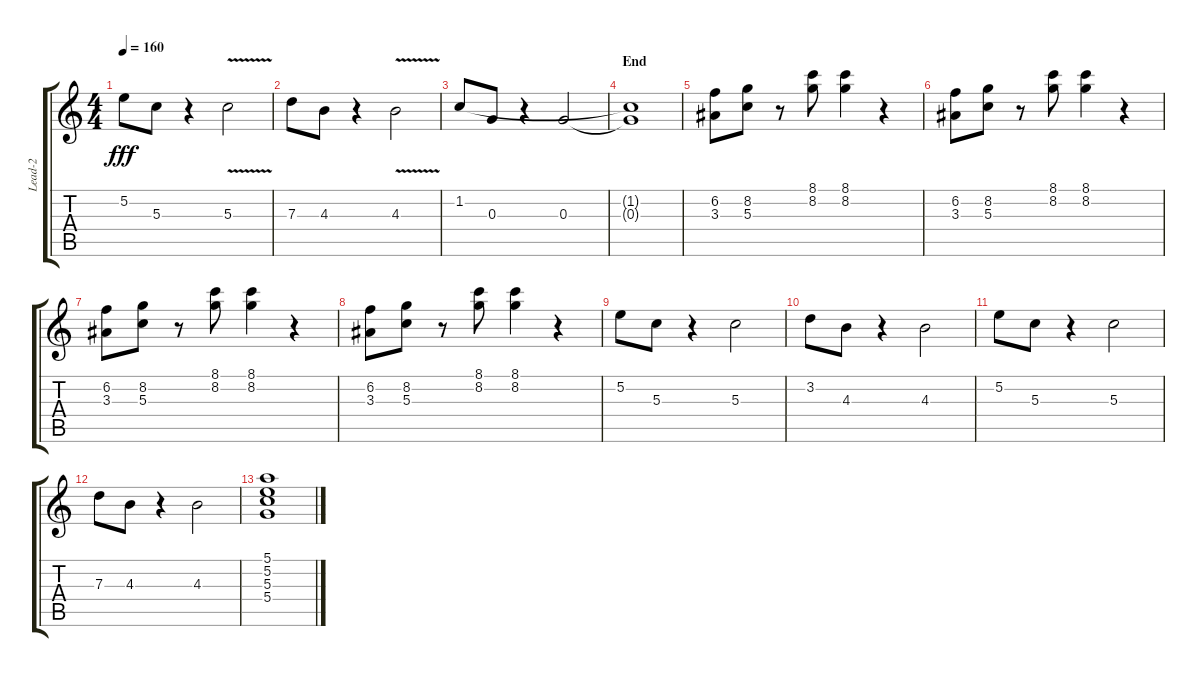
\track ("Lead-2" "Lead-2") {instrument acousticguitarnylon}
\staff {score tabs}
\tuning (E4 B3 G3 D3 A2 E2) {hide}
\ts (4 4)
\tempo 160
\clef g2
\ks c
5.2.8{dy fff} 5.3.8 r.4 5.3{v}.2 |
7.3.8 4.3.8 r.4 4.3{v}.2 |
1.2.8 0.3.8 r.4 0.3.2 |
\section ("" "End")
(1.2{t} 0.3{t}).1 |
(6.2 3.3).8{instrument electricguitarjazz} (8.2 5.3).8 r.8 (8.1 8.2).8 (8.1 8.2).4 r.4 |
(6.2 3.3).8{volume 11 instrument electricguitarjazz} (8.2 5.3).8 r.8 (8.1 8.2).8 (8.1 8.2).4 r.4 |
(6.2 3.3).8{instrument acousticguitarnylon} (8.2 5.3).8 r.8 (8.1 8.2).8 (8.1 8.2).4 r.4 |
(6.2 3.3).8 (8.2 5.3).8 r.8 (8.1 8.2).8 (8.1 8.2).4 r.4 |
5.2.8{instrument acousticguitarsteel} 5.3.8 r.4 5.3.2 |
3.2.8 4.3.8 r.4 4.3.2 |
5.2.8 5.3.8 r.4 5.3.2 |
7.3.8 4.3.8 r.4 4.3.2 |
(5.1 5.2 5.3 5.4).1
